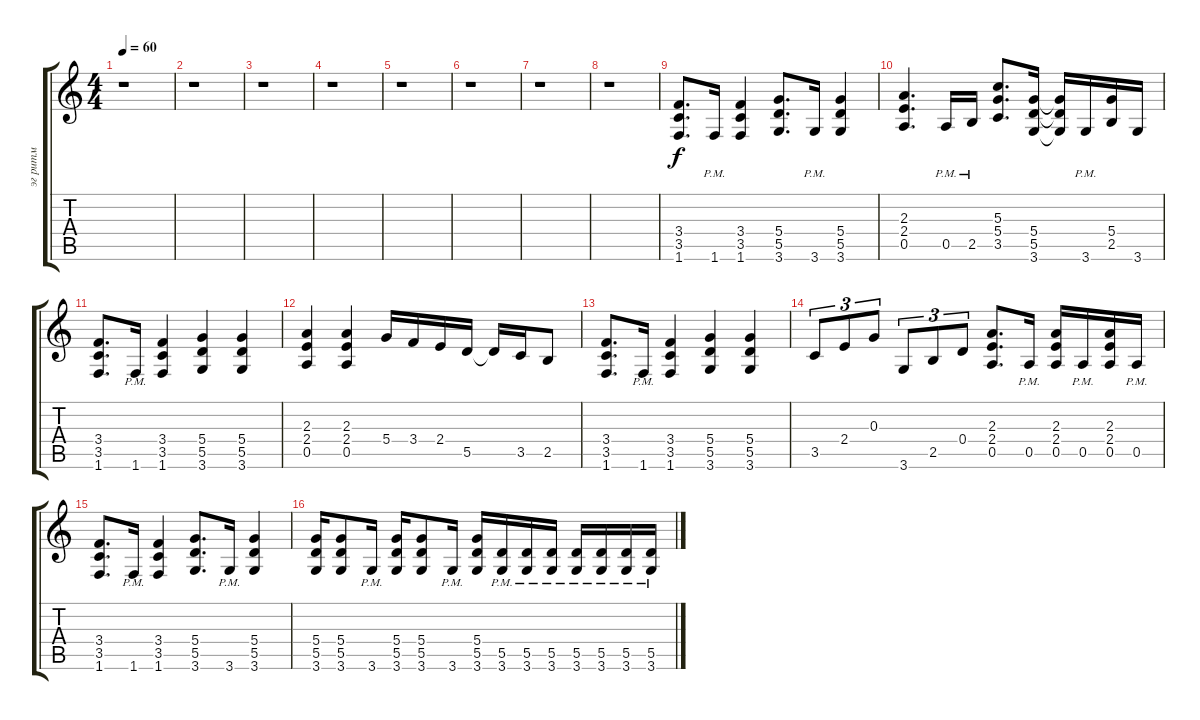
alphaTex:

\track ("эг ритм" "эг ритм") {instrument distortionguitar}
\staff {score tabs}
\tuning (E4 B3 G3 D3 A2 E2) {hide}
\ts (4 4)
\tempo 60
\clef g2
\ks c
r.1{dy f} |
r.1 |
r.1 |
r.1 |
r.1 |
r.1 |
r.1 |
r.1 |
(3.4 3.5 1.6).8{d} 1.6{pm}.16 (3.4 3.5 1.6).4 (5.4 5.5 3.6).8{d} 3.6{pm}.16 (5.4 5.5 3.6).4 |
(2.3 2.4 0.5).4{d} 0.5{pm}.16 2.5{pm}.16 (5.3 5.4 3.5).8{d} (5.4 5.5 3.6).16 (5.4{t} 5.5{t} 3.6{t}).16 3.6{pm}.16 (5.4 2.5).16 3.6.16 |
(3.4 3.5 1.6).8{d} 1.6{pm}.16 (3.4 3.5 1.6).4 (5.4 5.5 3.6).4 (5.4 5.5 3.6).4 |
(2.3 2.4 0.5).4 (2.3 2.4 0.5).4 5.4.16 3.4.16 2.4.16 5.5.16 5.5{t}.16 3.5.16 2.5.8 |
(3.4 3.5 1.6).8{d} 1.6{pm}.16 (3.4 3.5 1.6).4 (5.4 5.5 3.6).4 (5.4 5.5 3.6).4 |
3.5.8{tu (3 2)} 2.4.8{tu (3 2)} 0.3.8{tu (3 2)} 3.6.8{tu (3 2)} 2.5.8{tu (3 2)} 0.4.8{tu (3 2)} (2.3 2.4 0.5).8{d} 0.5{pm}.16 (2.3 2.4 0.5).16 0.5{pm}.16 (2.3 2.4 0.5).16 0.5{pm}.16 |
(3.4 3.5 1.6).8{d} 1.6{pm}.16 (3.4 3.5 1.6).4 (5.4 5.5 3.6).8{d} 3.6{pm}.16 (5.4 5.5 3.6).4 |
(5.4 5.5 3.6).16 (5.4 5.5 3.6).8 3.6{pm}.16 (5.4 5.5 3.6).16 (5.4 5.5 3.6).8 3.6{pm}.16 (5.4 5.5 3.6).16 (5.5{pm} 3.6{pm}).16 (5.5{pm} 3.6{pm}).16 (5.5{pm} 3.6{pm}).16 (5.5{pm} 3.6{pm}).16 (5.5{pm} 3.6{pm}).16 (5.5{pm} 3.6{pm}).16 (5.5{pm} 3.6{pm}).16
